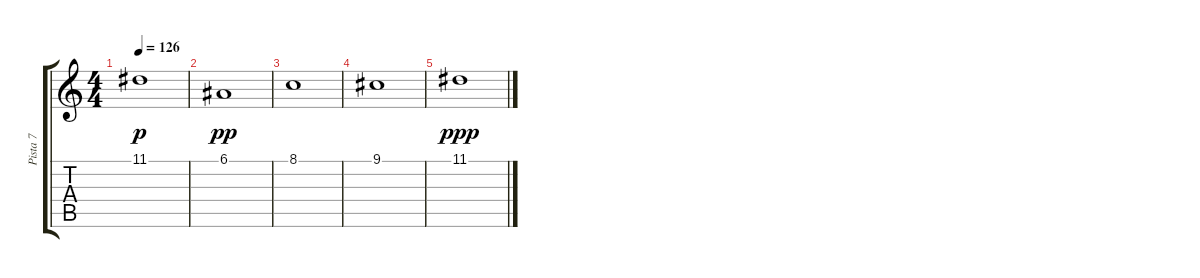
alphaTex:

\track ("Pista 7" "Pista 7") {instrument violin}
\staff {score tabs}
\tuning (E4 B3 G3 D3 A2 E2) {hide}
\ts (4 4)
\tempo 126
\clef g2
\ks c
11.1.1{dy p} |
6.1.1{dy pp} |
8.1.1 |
9.1.1 |
11.1.1{dy ppp}
